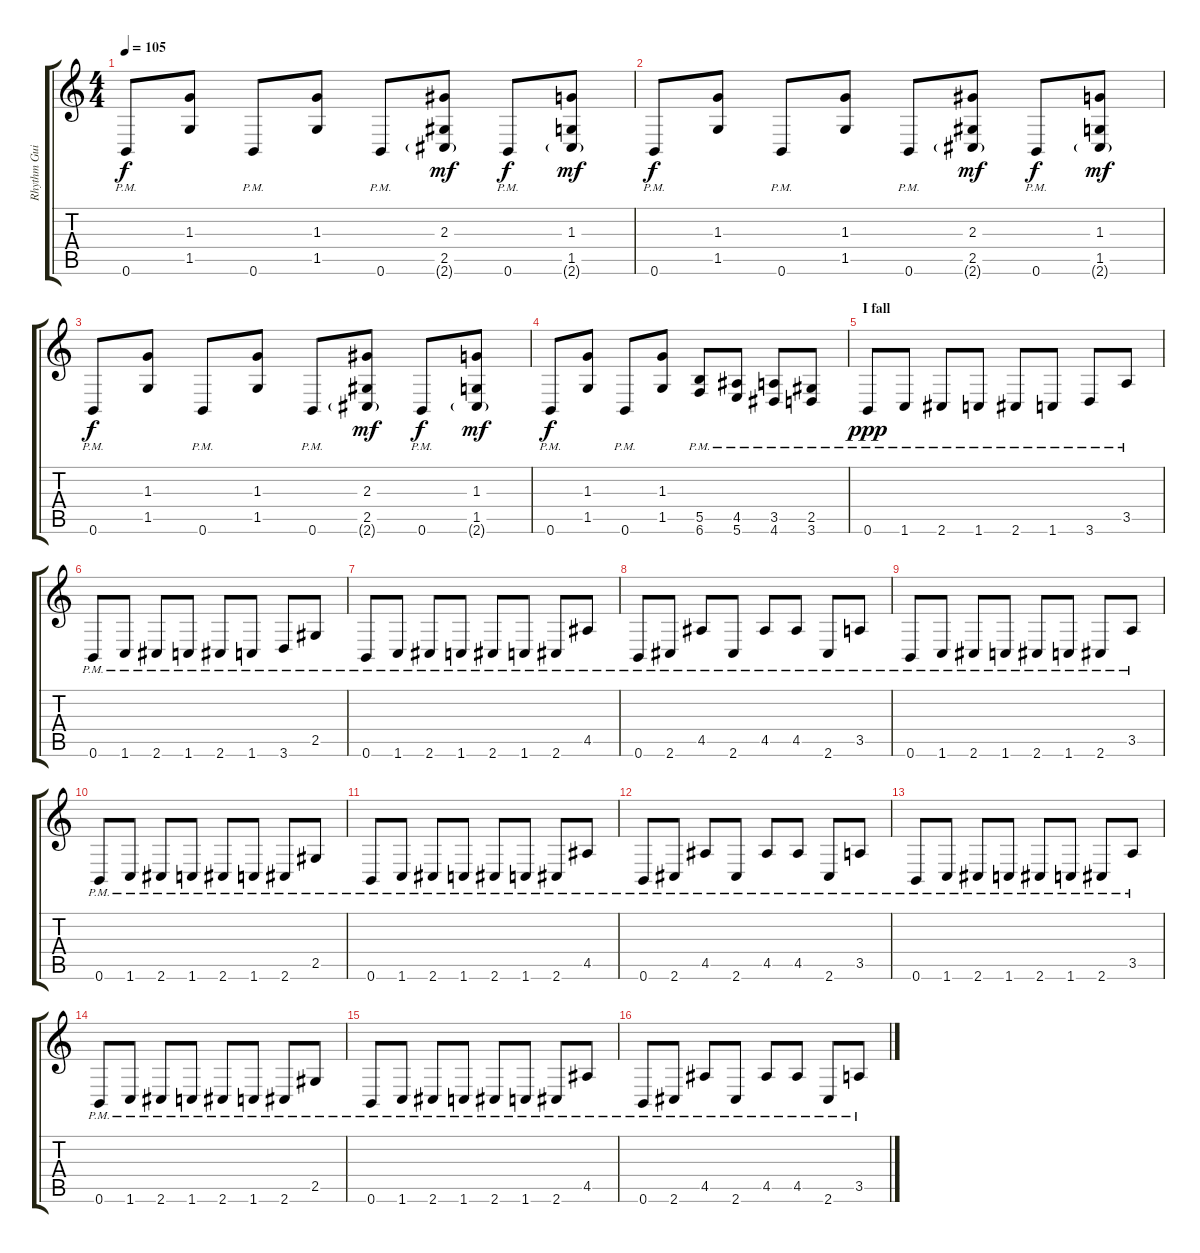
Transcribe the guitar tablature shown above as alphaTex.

\track ("Rhythm Guitar 1" "Rhythm Gui") {instrument distortionguitar}
\staff {score tabs}
\tuning (Eb4 B3 Gb3 B2 Gb2 B1) {hide}
\ts (4 4)
\tempo 105
\clef g2
\ks c
0.6{pm}.8{dy f} (1.3 1.5).8 0.6{pm}.8 (1.3 1.5).8 0.6{pm}.8 (2.3 2.5 2.6{g}).8{dy mf} 0.6{pm}.8{dy f} (1.3 1.5 2.6{g}).8{dy mf} |
0.6{pm}.8{dy f} (1.3 1.5).8 0.6{pm}.8 (1.3 1.5).8 0.6{pm}.8 (2.3 2.5 2.6{g}).8{dy mf} 0.6{pm}.8{dy f} (1.3 1.5 2.6{g}).8{dy mf} |
0.6{pm}.8{dy f} (1.3 1.5).8 0.6{pm}.8 (1.3 1.5).8 0.6{pm}.8 (2.3 2.5 2.6{g}).8{dy mf} 0.6{pm}.8{dy f} (1.3 1.5 2.6{g}).8{dy mf} |
0.6{pm}.8{dy f} (1.3 1.5).8 0.6{pm}.8 (1.3 1.5).8 (5.5{pm} 6.6{pm}).8 (4.5{pm} 5.6{pm}).8 (3.5{pm} 4.6{pm}).8 (2.5{pm} 3.6{pm}).8 |
\section ("" "I fall")
0.6{pm}.8{dy ppp} 1.6{pm}.8 2.6{pm}.8 1.6{pm}.8 2.6{pm}.8 1.6{pm}.8 3.6{pm}.8 3.5{pm}.8 |
0.6{pm}.8 1.6{pm}.8 2.6{pm}.8 1.6{pm}.8 2.6{pm}.8 1.6{pm}.8 3.6{pm}.8 2.5{pm}.8 |
0.6{pm}.8 1.6{pm}.8 2.6{pm}.8 1.6{pm}.8 2.6{pm}.8 1.6{pm}.8 2.6{pm}.8 4.5{pm}.8 |
0.6{pm}.8 2.6{pm}.8 4.5{pm}.8 2.6{pm}.8 4.5{pm}.8 4.5{pm}.8 2.6{pm}.8 3.5{pm}.8 |
0.6{pm}.8 1.6{pm}.8 2.6{pm}.8 1.6{pm}.8 2.6{pm}.8 1.6{pm}.8 2.6{pm}.8 3.5{pm}.8 |
0.6{pm}.8 1.6{pm}.8 2.6{pm}.8 1.6{pm}.8 2.6{pm}.8 1.6{pm}.8 2.6{pm}.8 2.5{pm}.8 |
0.6{pm}.8 1.6{pm}.8 2.6{pm}.8 1.6{pm}.8 2.6{pm}.8 1.6{pm}.8 2.6{pm}.8 4.5{pm}.8 |
0.6{pm}.8 2.6{pm}.8 4.5{pm}.8 2.6{pm}.8 4.5{pm}.8 4.5{pm}.8 2.6{pm}.8 3.5{pm}.8 |
0.6{pm}.8 1.6{pm}.8 2.6{pm}.8 1.6{pm}.8 2.6{pm}.8 1.6{pm}.8 2.6{pm}.8 3.5{pm}.8 |
0.6{pm}.8 1.6{pm}.8 2.6{pm}.8 1.6{pm}.8 2.6{pm}.8 1.6{pm}.8 2.6{pm}.8 2.5{pm}.8 |
0.6{pm}.8 1.6{pm}.8 2.6{pm}.8 1.6{pm}.8 2.6{pm}.8 1.6{pm}.8 2.6{pm}.8 4.5{pm}.8 |
0.6{pm}.8 2.6{pm}.8 4.5{pm}.8 2.6{pm}.8 4.5{pm}.8 4.5{pm}.8 2.6{pm}.8 3.5{pm}.8
